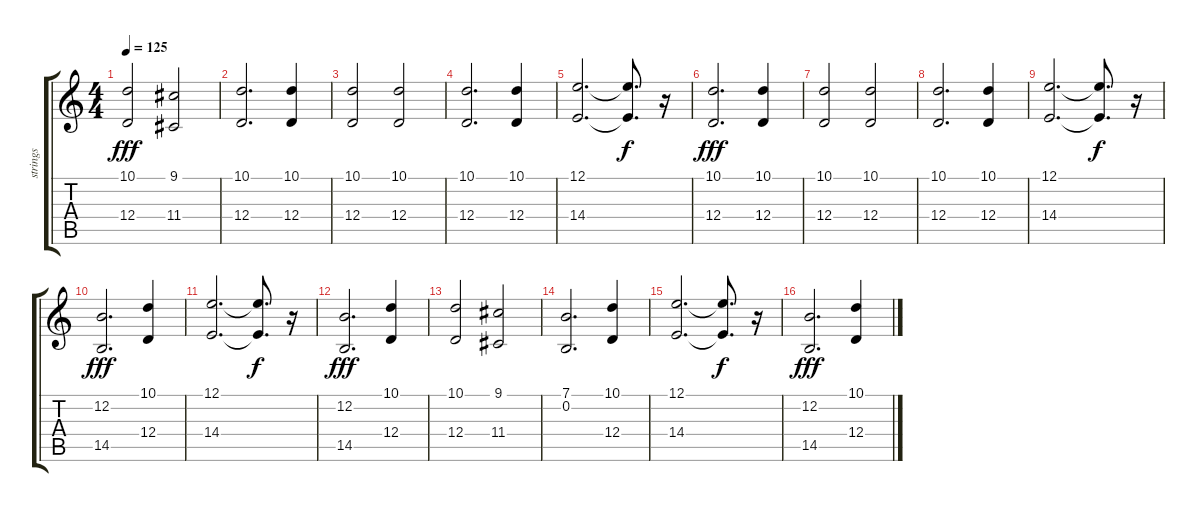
\track ("strings" "strings") {instrument stringensemble1}
\staff {score tabs}
\tuning (E4 B3 G3 D3 A2 E2) {hide}
\ts (4 4)
\tempo 125
\clef g2
\ks c
(10.1 12.4).2{dy fff} (9.1 11.4).2 |
(10.1 12.4).2{d} (10.1 12.4).4 |
(10.1 12.4).2 (10.1 12.4).2 |
(10.1 12.4).2{d} (10.1 12.4).4 |
(12.1 14.4).2{d} (12.1{t} 14.4{t}).8{d dy f} r.16 |
(10.1 12.4).2{d dy fff} (10.1 12.4).4 |
(10.1 12.4).2 (10.1 12.4).2 |
(10.1 12.4).2{d} (10.1 12.4).4 |
(12.1 14.4).2{d} (12.1{t} 14.4{t}).8{d dy f} r.16 |
(12.2 14.5).2{d dy fff volume 12} (10.1 12.4).4 |
(12.1 14.4).2{d} (12.1{t} 14.4{t}).8{d dy f} r.16 |
(12.2 14.5).2{d dy fff} (10.1 12.4).4 |
(10.1 12.4).2 (9.1 11.4).2 |
(7.1 0.2).2{d} (10.1 12.4).4 |
(12.1 14.4).2{d} (12.1{t} 14.4{t}).8{d dy f} r.16 |
(12.2 14.5).2{d dy fff} (10.1 12.4).4
